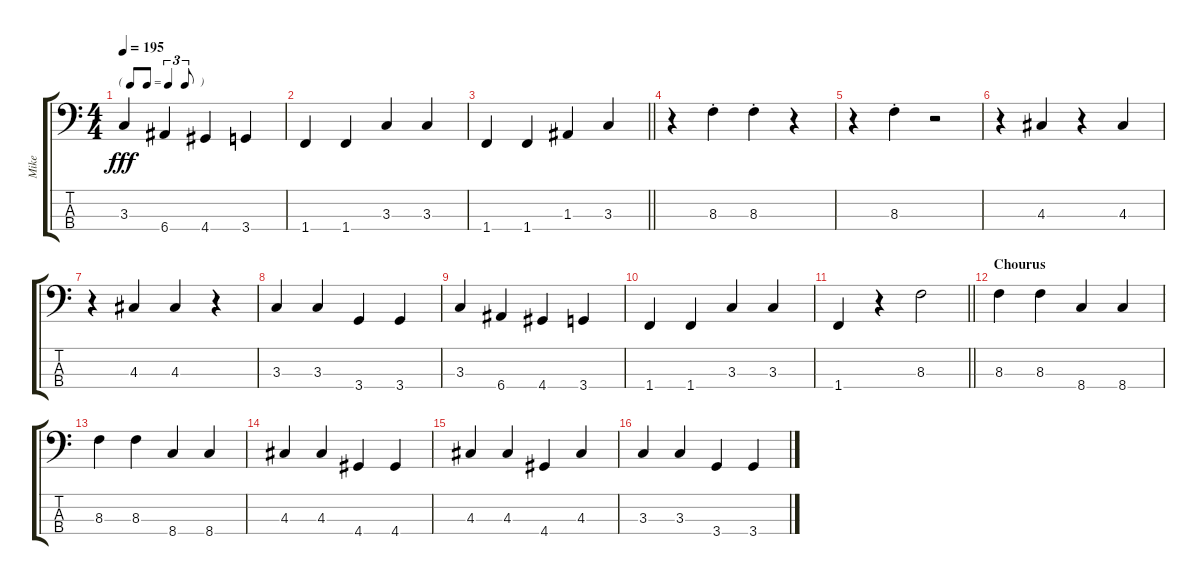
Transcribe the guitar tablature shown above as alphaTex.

\track ("Mike" "Mike") {instrument electricbasspick}
\staff {score tabs}
\tuning (G2 D2 A1 E1) {hide}
\ts (4 4)
\tf triplet8th
\tempo 195
\clef f4
\ks c
3.3.4{dy fff} 6.4.4 4.4.4 3.4.4 |
1.4.4 1.4.4 3.3.4 3.3.4 |
\barLineRight lightlight
1.4.4 1.4.4 1.3.4 3.3.4 |
r.4 8.3{st}.4 8.3{st}.4 r.4 |
r.4 8.3{st}.4 r.2 |
r.4 4.3.4 r.4 4.3.4 |
r.4 4.3.4 4.3.4 r.4 |
3.3.4 3.3.4 3.4.4 3.4.4 |
3.3.4 6.4.4 4.4.4 3.4.4 |
1.4.4 1.4.4 3.3.4 3.3.4 |
\barLineRight lightlight
1.4.4 r.4 8.3.2 |
\section ("" "Chourus")
8.3.4 8.3.4 8.4.4 8.4.4 |
8.3.4 8.3.4 8.4.4 8.4.4 |
4.3.4 4.3.4 4.4.4 4.4.4 |
4.3.4 4.3.4 4.4.4 4.3.4 |
3.3.4 3.3.4 3.4.4 3.4.4
